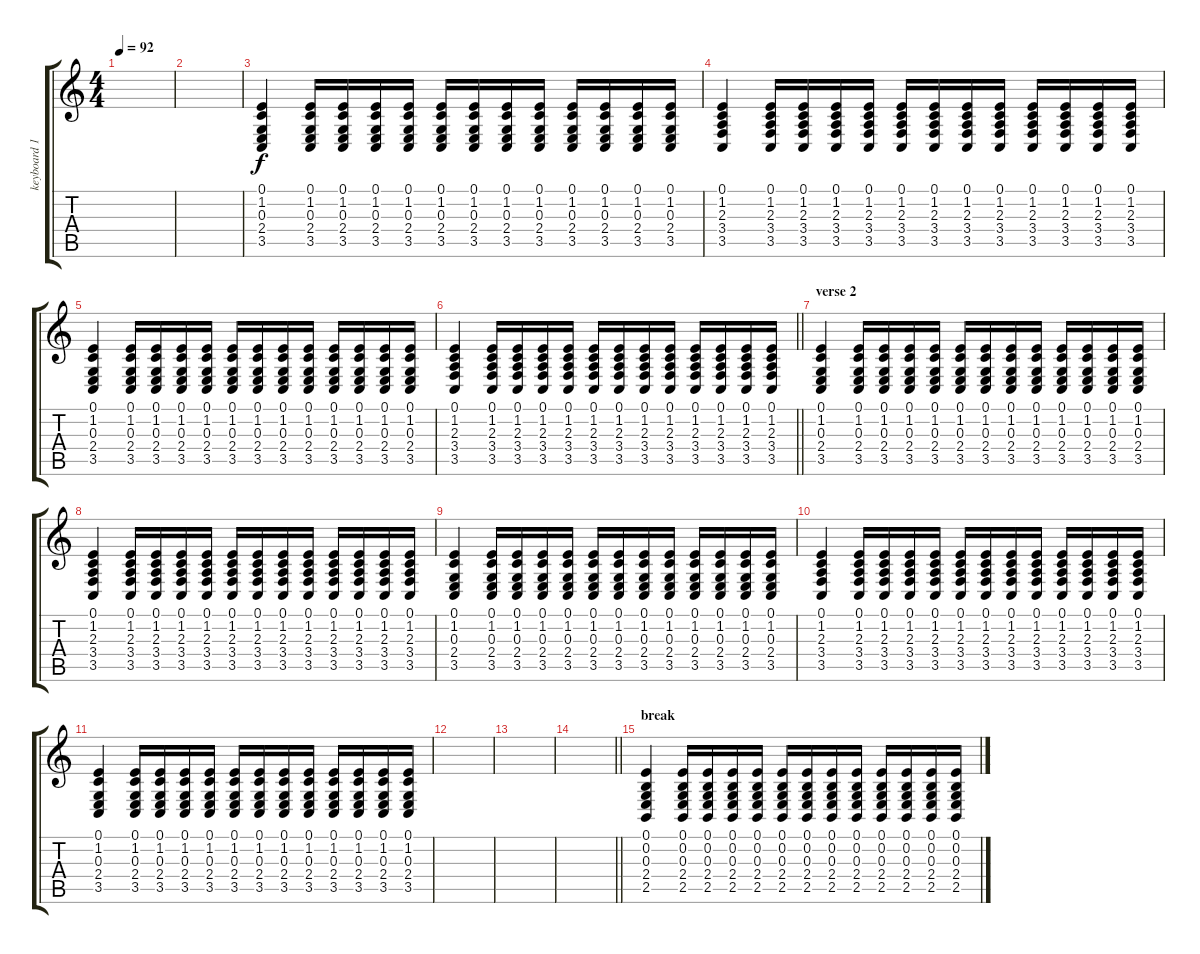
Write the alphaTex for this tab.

\track ("keyboard 1" "keyboard 1") {instrument synthstrings2}
\staff {score tabs}
\tuning (E4 B3 G3 D3 A2 E2) {hide}
\ts (4 4)
\tempo 92
\clef g2
\ks c
|
|
(0.1 1.2 0.3 2.4 3.5).4{volume 11} (0.1 1.2 0.3 2.4 3.5).16{volume 3} (0.1 1.2 0.3 2.4 3.5).16 (0.1 1.2 0.3 2.4 3.5).16 (0.1 1.2 0.3 2.4 3.5).16 (0.1 1.2 0.3 2.4 3.5).16 (0.1 1.2 0.3 2.4 3.5).16 (0.1 1.2 0.3 2.4 3.5).16 (0.1 1.2 0.3 2.4 3.5).16 (0.1 1.2 0.3 2.4 3.5).16 (0.1 1.2 0.3 2.4 3.5).16 (0.1 1.2 0.3 2.4 3.5).16 (0.1 1.2 0.3 2.4 3.5).16 |
(0.1 1.2 2.3 3.4 3.5).4{volume 11} (0.1 1.2 2.3 3.4 3.5).16{volume 3} (0.1 1.2 2.3 3.4 3.5).16 (0.1 1.2 2.3 3.4 3.5).16 (0.1 1.2 2.3 3.4 3.5).16 (0.1 1.2 2.3 3.4 3.5).16 (0.1 1.2 2.3 3.4 3.5).16 (0.1 1.2 2.3 3.4 3.5).16 (0.1 1.2 2.3 3.4 3.5).16 (0.1 1.2 2.3 3.4 3.5).16 (0.1 1.2 2.3 3.4 3.5).16 (0.1 1.2 2.3 3.4 3.5).16 (0.1 1.2 2.3 3.4 3.5).16 |
(0.1 1.2 0.3 2.4 3.5).4{volume 11} (0.1 1.2 0.3 2.4 3.5).16{volume 3} (0.1 1.2 0.3 2.4 3.5).16 (0.1 1.2 0.3 2.4 3.5).16 (0.1 1.2 0.3 2.4 3.5).16 (0.1 1.2 0.3 2.4 3.5).16 (0.1 1.2 0.3 2.4 3.5).16 (0.1 1.2 0.3 2.4 3.5).16 (0.1 1.2 0.3 2.4 3.5).16 (0.1 1.2 0.3 2.4 3.5).16 (0.1 1.2 0.3 2.4 3.5).16 (0.1 1.2 0.3 2.4 3.5).16 (0.1 1.2 0.3 2.4 3.5).16 |
\barLineRight lightlight
(0.1 1.2 2.3 3.4 3.5).4{volume 11} (0.1 1.2 2.3 3.4 3.5).16{volume 3} (0.1 1.2 2.3 3.4 3.5).16 (0.1 1.2 2.3 3.4 3.5).16 (0.1 1.2 2.3 3.4 3.5).16 (0.1 1.2 2.3 3.4 3.5).16 (0.1 1.2 2.3 3.4 3.5).16 (0.1 1.2 2.3 3.4 3.5).16 (0.1 1.2 2.3 3.4 3.5).16 (0.1 1.2 2.3 3.4 3.5).16 (0.1 1.2 2.3 3.4 3.5).16 (0.1 1.2 2.3 3.4 3.5).16 (0.1 1.2 2.3 3.4 3.5).16 |
\section ("" "verse 2")
(0.1 1.2 0.3 2.4 3.5).4{volume 11} (0.1 1.2 0.3 2.4 3.5).16{volume 3} (0.1 1.2 0.3 2.4 3.5).16 (0.1 1.2 0.3 2.4 3.5).16 (0.1 1.2 0.3 2.4 3.5).16 (0.1 1.2 0.3 2.4 3.5).16 (0.1 1.2 0.3 2.4 3.5).16 (0.1 1.2 0.3 2.4 3.5).16 (0.1 1.2 0.3 2.4 3.5).16 (0.1 1.2 0.3 2.4 3.5).16 (0.1 1.2 0.3 2.4 3.5).16 (0.1 1.2 0.3 2.4 3.5).16 (0.1 1.2 0.3 2.4 3.5).16 |
(0.1 1.2 2.3 3.4 3.5).4{volume 11} (0.1 1.2 2.3 3.4 3.5).16{volume 3} (0.1 1.2 2.3 3.4 3.5).16 (0.1 1.2 2.3 3.4 3.5).16 (0.1 1.2 2.3 3.4 3.5).16 (0.1 1.2 2.3 3.4 3.5).16 (0.1 1.2 2.3 3.4 3.5).16 (0.1 1.2 2.3 3.4 3.5).16 (0.1 1.2 2.3 3.4 3.5).16 (0.1 1.2 2.3 3.4 3.5).16 (0.1 1.2 2.3 3.4 3.5).16 (0.1 1.2 2.3 3.4 3.5).16 (0.1 1.2 2.3 3.4 3.5).16 |
(0.1 1.2 0.3 2.4 3.5).4{volume 11} (0.1 1.2 0.3 2.4 3.5).16{volume 3} (0.1 1.2 0.3 2.4 3.5).16 (0.1 1.2 0.3 2.4 3.5).16 (0.1 1.2 0.3 2.4 3.5).16 (0.1 1.2 0.3 2.4 3.5).16 (0.1 1.2 0.3 2.4 3.5).16 (0.1 1.2 0.3 2.4 3.5).16 (0.1 1.2 0.3 2.4 3.5).16 (0.1 1.2 0.3 2.4 3.5).16 (0.1 1.2 0.3 2.4 3.5).16 (0.1 1.2 0.3 2.4 3.5).16 (0.1 1.2 0.3 2.4 3.5).16 |
(0.1 1.2 2.3 3.4 3.5).4{volume 11} (0.1 1.2 2.3 3.4 3.5).16{volume 3} (0.1 1.2 2.3 3.4 3.5).16 (0.1 1.2 2.3 3.4 3.5).16 (0.1 1.2 2.3 3.4 3.5).16 (0.1 1.2 2.3 3.4 3.5).16 (0.1 1.2 2.3 3.4 3.5).16 (0.1 1.2 2.3 3.4 3.5).16 (0.1 1.2 2.3 3.4 3.5).16 (0.1 1.2 2.3 3.4 3.5).16 (0.1 1.2 2.3 3.4 3.5).16 (0.1 1.2 2.3 3.4 3.5).16 (0.1 1.2 2.3 3.4 3.5).16 |
(0.1 1.2 0.3 2.4 3.5).4{volume 11} (0.1 1.2 0.3 2.4 3.5).16{volume 3} (0.1 1.2 0.3 2.4 3.5).16 (0.1 1.2 0.3 2.4 3.5).16 (0.1 1.2 0.3 2.4 3.5).16 (0.1 1.2 0.3 2.4 3.5).16 (0.1 1.2 0.3 2.4 3.5).16 (0.1 1.2 0.3 2.4 3.5).16 (0.1 1.2 0.3 2.4 3.5).16 (0.1 1.2 0.3 2.4 3.5).16 (0.1 1.2 0.3 2.4 3.5).16 (0.1 1.2 0.3 2.4 3.5).16 (0.1 1.2 0.3 2.4 3.5).16 |
|
|
\barLineRight lightlight
|
\section ("" "break ")
(0.1 0.2 0.3 2.4 2.5).4{volume 11} (0.1 0.2 0.3 2.4 2.5).16{volume 3} (0.1 0.2 0.3 2.4 2.5).16 (0.1 0.2 0.3 2.4 2.5).16 (0.1 0.2 0.3 2.4 2.5).16 (0.1 0.2 0.3 2.4 2.5).16 (0.1 0.2 0.3 2.4 2.5).16 (0.1 0.2 0.3 2.4 2.5).16 (0.1 0.2 0.3 2.4 2.5).16 (0.1 0.2 0.3 2.4 2.5).16 (0.1 0.2 0.3 2.4 2.5).16 (0.1 0.2 0.3 2.4 2.5).16 (0.1 0.2 0.3 2.4 2.5).16
